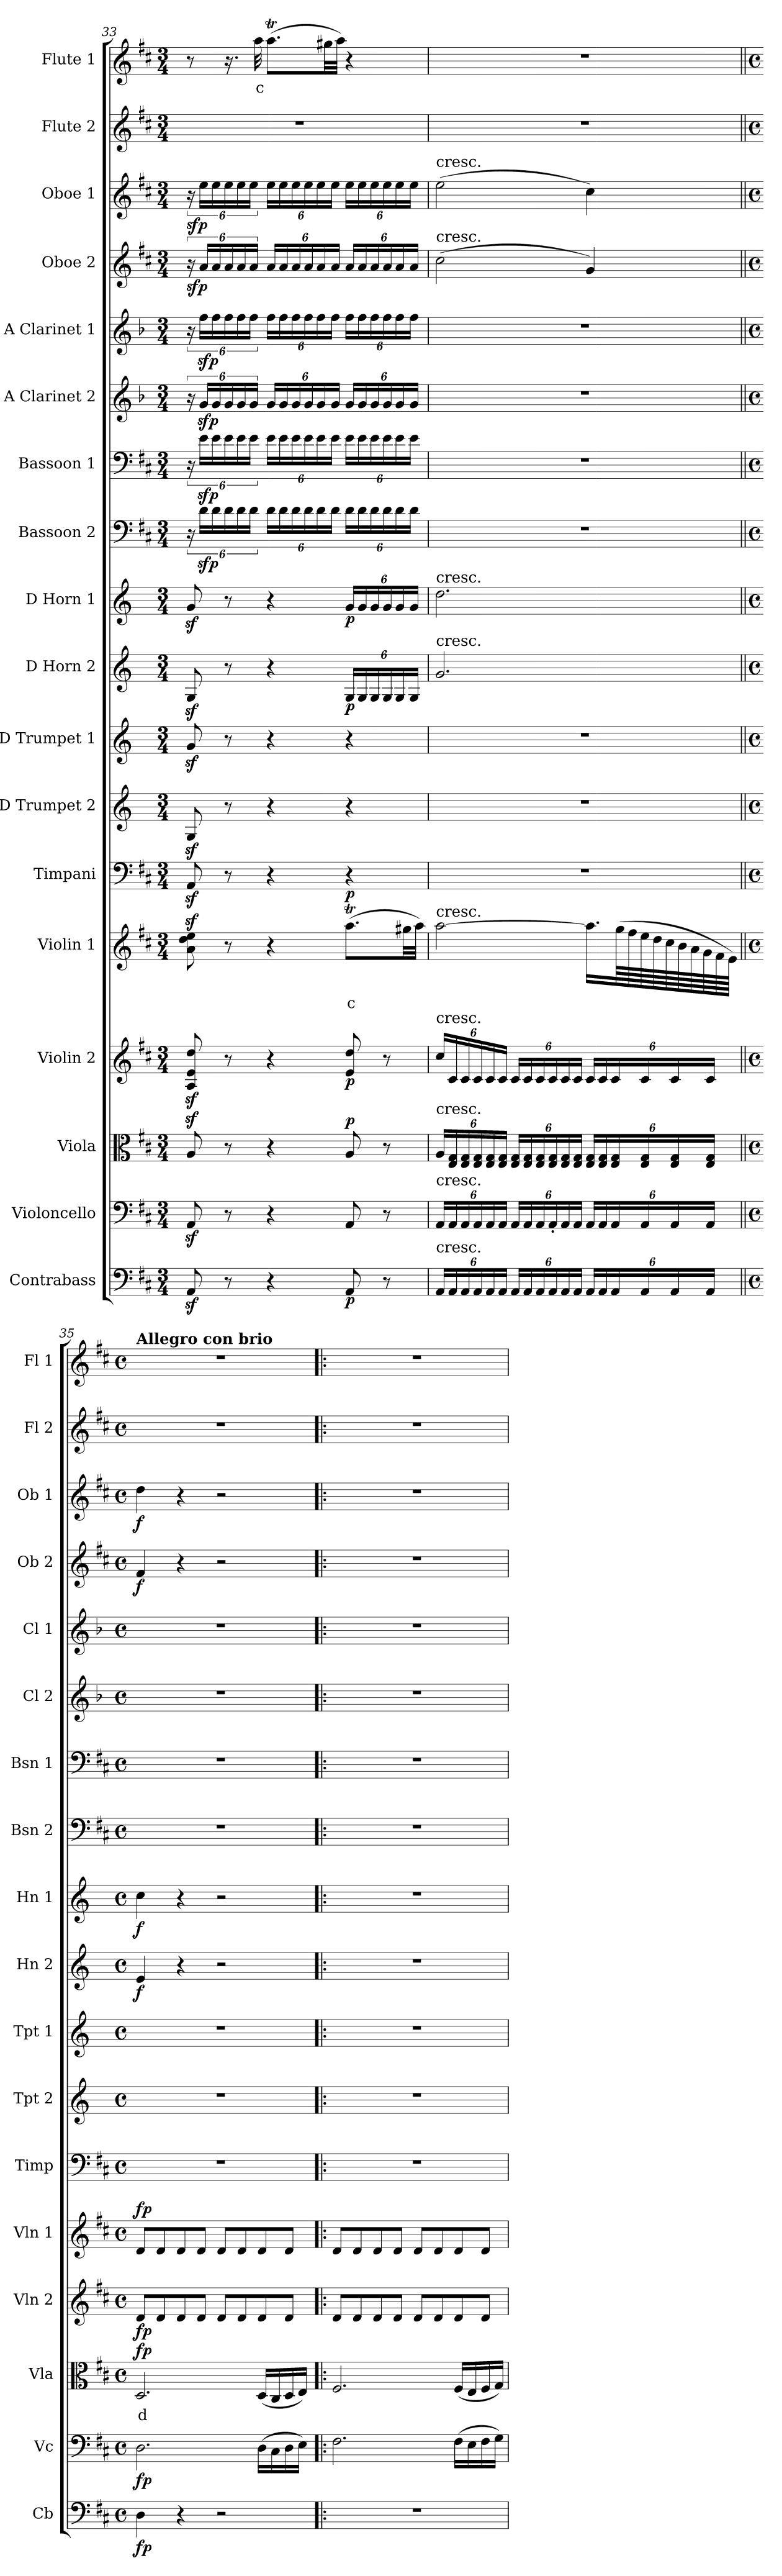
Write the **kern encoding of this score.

**kern	**dynam	**kern	**dynam	**kern	**text	**dynam	**kern	**dynam	**kern	**text	**dynam	**kern	**kern	**kern	**kern	**dynam	**kern	**dynam	**kern	**dynam	**kern	**dynam	**kern	**dynam	**kern	**dynam	**kern	**dynam	**kern	**dynam	**kern	**kern	**text
*part18	*part18	*part17	*part17	*part16	*part16	*part16	*part15	*part15	*part14	*part14	*part14	*part13	*part12	*part11	*part10	*part10	*part9	*part9	*part8	*part8	*part7	*part7	*part6	*part6	*part5	*part5	*part4	*part4	*part3	*part3	*part2	*part1	*part1
*staff18	*staff18	*staff17	*staff17	*staff16	*staff16	*staff16	*staff15	*staff15	*staff14	*staff14	*staff14	*staff13	*staff12	*staff11	*staff10	*staff10	*staff9	*staff9	*staff8	*staff8	*staff7	*staff7	*staff6	*staff6	*staff5	*staff5	*staff4	*staff4	*staff3	*staff3	*staff2	*staff1	*staff1
*I"Contrabass	*	*I"Violoncello	*	*I"Viola	*	*	*I"Violin 2	*	*I"Violin 1	*	*	*I"Timpani	*I"D Trumpet 2	*I"D Trumpet 1	*I"D Horn 2	*	*I"D Horn 1	*	*I"Bassoon 2	*	*I"Bassoon 1	*	*I"A Clarinet 2	*	*I"A Clarinet 1	*	*I"Oboe 2	*	*I"Oboe 1	*	*I"Flute 2	*I"Flute 1	*
*I'Cb	*	*I'Vc	*	*I'Vla	*	*	*I'Vln 2	*	*I'Vln 1	*	*	*I'Timp	*I'Tpt 2	*I'Tpt 1	*I'Hn 2	*	*I'Hn 1	*	*I'Bsn 2	*	*I'Bsn 1	*	*I'Cl 2	*	*I'Cl 1	*	*I'Ob 2	*	*I'Ob 1	*	*I'Fl 2	*I'Fl 1	*
*clefF4	*	*clefF4	*	*clefC3	*	*	*clefG2	*	*clefG2	*	*	*clefF4	*clefG2	*clefG2	*clefG2	*	*clefG2	*	*clefF4	*	*clefF4	*	*clefG2	*	*clefG2	*	*clefG2	*	*clefG2	*	*clefG2	*clefG2	*
*ITrd7c12	*	*	*	*	*	*	*	*	*	*	*	*	*ITrd-1c-2	*ITrd-1c-2	*ITrd6c10	*	*ITrd6c10	*	*	*	*	*	*ITrd2c3	*	*ITrd2c3	*	*	*	*	*	*	*	*
*k[f#c#]	*	*k[f#c#]	*	*k[f#c#]	*	*	*k[f#c#]	*	*k[f#c#]	*	*	*k[f#c#]	*k[f#c#]	*k[f#c#]	*k[f#c#]	*	*k[f#c#]	*	*k[f#c#]	*	*k[f#c#]	*	*k[f#c#]	*	*k[f#c#]	*	*k[f#c#]	*	*k[f#c#]	*	*k[f#c#]	*k[f#c#]	*
*M3/4	*	*M3/4	*	*M3/4	*	*	*M3/4	*	*M3/4	*	*	*M3/4	*M3/4	*M3/4	*M3/4	*	*M3/4	*	*M3/4	*	*M3/4	*	*M3/4	*	*M3/4	*	*M3/4	*	*M3/4	*	*M3/4	*M3/4	*
=33	=33	=33	=33	=33	=33	=33	=33	=33	=33	=33	=33	=33	=33	=33	=33	=33	=33	=33	=33	=33	=33	=33	=33	=33	=33	=33	=33	=33	=33	=33	=33	=33	=33
!	!	!	!	!	!	!	!	!	!	!	!	!	!	!	!	!	!	!	!	!	!	!	!	!	!	!	!	!LO:DY:b	!	!LO:DY:b	!	!	!
8AAAz</	.	8AAz</	.	8Az</	.	.	8A/z< 8e/z< 8dd/z<	.	8a\z< 8dd\z< 8ee\z<	.	.	8AAz</	8Az</	8az</	8AAz</	.	8Az</	.	24r	.	24r	.	24r	.	24r	.	24r	sfp	24r	sfp	2.r	8r	.
!	!	!	!	!	!	!	!	!	!	!	!	!	!	!	!	!	!	!	!	!LO:DY:b	!	!LO:DY:b	!	!LO:DY:b	!	!LO:DY:b	!	!	!	!	!	!	!
.	.	.	.	.	.	.	.	.	.	.	.	.	.	.	.	.	.	.	24d\LL	sfp	24e\LL	sfp	24e/LL	sfp	24dd\LL	sfp	24a/LL	.	24ee\LL	.	.	.	.
.	.	.	.	.	.	.	.	.	.	.	.	.	.	.	.	.	.	.	24d\	.	24e\	.	24e/	.	24dd\	.	24a/	.	24ee\	.	.	.	.
8r	.	8r	.	8r	.	.	8r	.	8r	.	.	8r	8r	8r	8r	.	8r	.	24d\	.	24e\	.	24e/	.	24dd\	.	24a/	.	24ee\	.	.	16.r	.
.	.	.	.	.	.	.	.	.	.	.	.	.	.	.	.	.	.	.	24d\	.	24e\	.	24e/	.	24dd\	.	24a/	.	24ee\	.	.	.	.
.	.	.	.	.	.	.	.	.	.	.	.	.	.	.	.	.	.	.	24d\JJ	.	24e\JJ	.	24e/JJ	.	24dd\JJ	.	24a/JJ	.	24ee\JJ	.	.	.	.
!	!	!	!	!	!	!	!	!	!	!	!	!	!	!	!	!	!	!	!	!	!	!	!	!	!	!	!	!	!	!	!	!	!LO:LY:b:color=#FF0000
.	.	.	.	.	.	.	.	.	.	.	.	.	.	.	.	.	.	.	.	.	.	.	.	.	.	.	.	.	.	.	.	32aa\	c
*	*	*	*	*	*	*	*	*	*	*	*	*	*	*	*	*	*	*	*Xbrackettup	*	*Xbrackettup	*	*Xbrackettup	*	*Xbrackettup	*	*Xbrackettup	*	*Xbrackettup	*	*	*	*
4r	.	4r	.	4r	.	.	4r	.	4r	.	.	4r	4r	4r	4r	.	4r	.	24d\LL	.	24e\LL	.	24e/LL	.	24dd\LL	.	24a/LL	.	24ee\LL	.	.	(8.aaT\L	.
.	.	.	.	.	.	.	.	.	.	.	.	.	.	.	.	.	.	.	24d\	.	24e\	.	24e/	.	24dd\	.	24a/	.	24ee\	.	.	.	.
.	.	.	.	.	.	.	.	.	.	.	.	.	.	.	.	.	.	.	24d\	.	24e\	.	24e/	.	24dd\	.	24a/	.	24ee\	.	.	.	.
.	.	.	.	.	.	.	.	.	.	.	.	.	.	.	.	.	.	.	24d\	.	24e\	.	24e/	.	24dd\	.	24a/	.	24ee\	.	.	.	.
.	.	.	.	.	.	.	.	.	.	.	.	.	.	.	.	.	.	.	24d\	.	24e\	.	24e/	.	24dd\	.	24a/	.	24ee\	.	.	.	.
.	.	.	.	.	.	.	.	.	.	.	.	.	.	.	.	.	.	.	.	.	.	.	.	.	.	.	.	.	.	.	.	32gg#X\LL	.
.	.	.	.	.	.	.	.	.	.	.	.	.	.	.	.	.	.	.	24d\JJ	.	24e\JJ	.	24e/JJ	.	24dd\JJ	.	24a/JJ	.	24ee\JJ	.	.	.	.
.	.	.	.	.	.	.	.	.	.	.	.	.	.	.	.	.	.	.	.	.	.	.	.	.	.	.	.	.	.	.	.	32aa\JJJ)	.
!	!	!	!	!	!	!	!	!	!	!LO:LY:b:color=#FF0000	!	!	!	!	!	!	!	!	!	!	!	!	!	!	!	!	!	!	!	!	!	!	!
*	*	*	*	*	*	*	*	*	*	*	*	*	*	*	*Xbrackettup	*	*Xbrackettup	*	*	*	*	*	*	*	*	*	*	*	*	*	*	*	*
!	!LO:DY:b	!	!	!	!	!LO:DY:b	!	!LO:DY:b	!	!	!LO:DY:b	!	!	!	!	!LO:DY:b	!	!LO:DY:b	!	!	!	!	!	!	!	!	!	!	!	!	!	!	!
8AAA/	p	8AA/	.	8A/	.	p	8e/ 8dd/	p	(8.aaT\L	c	p	4r	4r	4r	24AA/LL	p	24A/LL	p	24d\LL	.	24e\LL	.	24e/LL	.	24dd\LL	.	24a/LL	.	24ee\LL	.	.	4r	.
.	.	.	.	.	.	.	.	.	.	.	.	.	.	.	24AA/	.	24A/	.	24d\	.	24e\	.	24e/	.	24dd\	.	24a/	.	24ee\	.	.	.	.
.	.	.	.	.	.	.	.	.	.	.	.	.	.	.	24AA/	.	24A/	.	24d\	.	24e\	.	24e/	.	24dd\	.	24a/	.	24ee\	.	.	.	.
8r	.	8r	.	8r	.	.	8r	.	.	.	.	.	.	.	24AA/	.	24A/	.	24d\	.	24e\	.	24e/	.	24dd\	.	24a/	.	24ee\	.	.	.	.
.	.	.	.	.	.	.	.	.	.	.	.	.	.	.	24AA/	.	24A/	.	24d\	.	24e\	.	24e/	.	24dd\	.	24a/	.	24ee\	.	.	.	.
.	.	.	.	.	.	.	.	.	32gg#X\LL	.	.	.	.	.	.	.	.	.	.	.	.	.	.	.	.	.	.	.	.	.	.	.	.
.	.	.	.	.	.	.	.	.	.	.	.	.	.	.	24AA/JJ	.	24A/JJ	.	24d\JJ	.	24e\JJ	.	24e/JJ	.	24dd\JJ	.	24a/JJ	.	24ee\JJ	.	.	.	.
.	.	.	.	.	.	.	.	.	32aa\JJJ)	.	.	.	.	.	.	.	.	.	.	.	.	.	.	.	.	.	.	.	.	.	.	.	.
=34	=34	=34	=34	=34	=34	=34	=34	=34	=34	=34	=34	=34	=34	=34	=34	=34	=34	=34	=34	=34	=34	=34	=34	=34	=34	=34	=34	=34	=34	=34	=34	=34	=34
*Xbrackettup	*	*Xbrackettup	*	*Xbrackettup	*	*	*Xbrackettup	*	*	*	*	*	*	*	*	*	*	*	*	*	*	*	*	*	*	*	*	*	*	*	*	*	*
!	!	!	!	!	!	!	!	!	!	!	!	!	!	!	!	!	!	!	!	!	!	!	!	!	!	!	!	!	!LO:TX:a:t=cresc.	!	!	!	!
!	!	!	!	!	!	!	!	!	!	!	!	!	!	!	!	!	!	!	!	!	!	!	!	!	!	!	!LO:TX:a:t=cresc.	!	!	!	!	!	!
!	!	!	!	!	!	!	!	!	!	!	!	!	!	!	!	!	!LO:TX:a:t=cresc.	!	!	!	!	!	!	!	!	!	!	!	!	!	!	!	!
!	!	!	!	!	!	!	!	!	!	!	!	!	!	!	!LO:TX:a:t=cresc.	!	!	!	!	!	!	!	!	!	!	!	!	!	!	!	!	!	!
!	!	!	!	!	!	!	!	!	!LO:TX:a:t=cresc.	!	!	!	!	!	!	!	!	!	!	!	!	!	!	!	!	!	!	!	!	!	!	!	!
!	!	!	!	!	!	!	!LO:TX:a:t=cresc.	!	!	!	!	!	!	!	!	!	!	!	!	!	!	!	!	!	!	!	!	!	!	!	!	!	!
!	!	!	!	!LO:TX:a:t=cresc.	!	!	!	!	!	!	!	!	!	!	!	!	!	!	!	!	!	!	!	!	!	!	!	!	!	!	!	!	!
!	!	!LO:TX:a:t=cresc.	!	!	!	!	!	!	!	!	!	!	!	!	!	!	!	!	!	!	!	!	!	!	!	!	!	!	!	!	!	!	!
!LO:TX:a:t=cresc.	!	!	!	!	!	!	!	!	!	!	!	!	!	!	!	!	!	!	!	!	!	!	!	!	!	!	!	!	!	!	!	!	!
24AAA/LL	.	24AA/LL	.	24A/LL	.	.	24cc#/LL	.	[2aa\	.	.	2.r	2.r	2.r	2.A/	.	2.e\	.	2.r	.	2.r	.	2.r	.	2.r	.	(2cc#\	.	(2ee\	.	2.r	2.r	.
24AAA/	.	24AA/	.	24E/ 24G/	.	.	24c#/	.	.	.	.	.	.	.	.	.	.	.	.	.	.	.	.	.	.	.	.	.	.	.	.	.	.
24AAA/	.	24AA/	.	24E/ 24G/	.	.	24c#/	.	.	.	.	.	.	.	.	.	.	.	.	.	.	.	.	.	.	.	.	.	.	.	.	.	.
24AAA/	.	24AA/	.	24E/ 24G/	.	.	24c#/	.	.	.	.	.	.	.	.	.	.	.	.	.	.	.	.	.	.	.	.	.	.	.	.	.	.
24AAA/	.	24AA/	.	24E/ 24G/	.	.	24c#/	.	.	.	.	.	.	.	.	.	.	.	.	.	.	.	.	.	.	.	.	.	.	.	.	.	.
24AAA/JJ	.	24AA/JJ	.	24E/ 24G/JJ	.	.	24c#/JJ	.	.	.	.	.	.	.	.	.	.	.	.	.	.	.	.	.	.	.	.	.	.	.	.	.	.
24AAA/LL	.	24AA/LL	.	24E/ 24G/LL	.	.	24c#/LL	.	.	.	.	.	.	.	.	.	.	.	.	.	.	.	.	.	.	.	.	.	.	.	.	.	.
24AAA/	.	24AA/	.	24E/ 24G/	.	.	24c#/	.	.	.	.	.	.	.	.	.	.	.	.	.	.	.	.	.	.	.	.	.	.	.	.	.	.
24AAA/	.	24AA/	.	24E/ 24G/	.	.	24c#/	.	.	.	.	.	.	.	.	.	.	.	.	.	.	.	.	.	.	.	.	.	.	.	.	.	.
24AAA/	.	24AA'/	.	24E/ 24G/	.	.	24c#/	.	.	.	.	.	.	.	.	.	.	.	.	.	.	.	.	.	.	.	.	.	.	.	.	.	.
24AAA/	.	24AA/	.	24E/ 24G/	.	.	24c#/	.	.	.	.	.	.	.	.	.	.	.	.	.	.	.	.	.	.	.	.	.	.	.	.	.	.
24AAA/JJ	.	24AA/JJ	.	24E/ 24G/JJ	.	.	24c#/JJ	.	.	.	.	.	.	.	.	.	.	.	.	.	.	.	.	.	.	.	.	.	.	.	.	.	.
24AAA/LL	.	24AA/LL	.	24E/ 24G/LL	.	.	24c#/LL	.	16.aa\LL]	.	.	.	.	.	.	.	.	.	.	.	.	.	.	.	.	.	4g/)	.	4cc#\)	.	.	.	.
24AAA/	.	24AA/	.	24E/ 24G/	.	.	24c#/	.	.	.	.	.	.	.	.	.	.	.	.	.	.	.	.	.	.	.	.	.	.	.	.	.	.
24AAA/	.	24AA/	.	24E/ 24G/	.	.	24c#/	.	.	.	.	.	.	.	.	.	.	.	.	.	.	.	.	.	.	.	.	.	.	.	.	.	.
.	.	.	.	.	.	.	.	.	(64gg\LL	.	.	.	.	.	.	.	.	.	.	.	.	.	.	.	.	.	.	.	.	.	.	.	.
.	.	.	.	.	.	.	.	.	64ff#\	.	.	.	.	.	.	.	.	.	.	.	.	.	.	.	.	.	.	.	.	.	.	.	.
24AAA/	.	24AA/	.	24E/ 24G/	.	.	24c#/	.	64ee\	.	.	.	.	.	.	.	.	.	.	.	.	.	.	.	.	.	.	.	.	.	.	.	.
.	.	.	.	.	.	.	.	.	64dd\	.	.	.	.	.	.	.	.	.	.	.	.	.	.	.	.	.	.	.	.	.	.	.	.
.	.	.	.	.	.	.	.	.	64cc#\	.	.	.	.	.	.	.	.	.	.	.	.	.	.	.	.	.	.	.	.	.	.	.	.
24AAA/	.	24AA/	.	24E/ 24G/	.	.	24c#/	.	.	.	.	.	.	.	.	.	.	.	.	.	.	.	.	.	.	.	.	.	.	.	.	.	.
.	.	.	.	.	.	.	.	.	64b\	.	.	.	.	.	.	.	.	.	.	.	.	.	.	.	.	.	.	.	.	.	.	.	.
.	.	.	.	.	.	.	.	.	64a\	.	.	.	.	.	.	.	.	.	.	.	.	.	.	.	.	.	.	.	.	.	.	.	.
.	.	.	.	.	.	.	.	.	64g\	.	.	.	.	.	.	.	.	.	.	.	.	.	.	.	.	.	.	.	.	.	.	.	.
24AAA/JJ	.	24AA/JJ	.	24E/ 24G/JJ	.	.	24c#/JJ	.	.	.	.	.	.	.	.	.	.	.	.	.	.	.	.	.	.	.	.	.	.	.	.	.	.
.	.	.	.	.	.	.	.	.	64f#\	.	.	.	.	.	.	.	.	.	.	.	.	.	.	.	.	.	.	.	.	.	.	.	.
.	.	.	.	.	.	.	.	.	64e\JJJJ)	.	.	.	.	.	.	.	.	.	.	.	.	.	.	.	.	.	.	.	.	.	.	.	.
!!LO:PB:g=z
=35||	=35||	=35||	=35||	=35||	=35||	=35||	=35||	=35||	=35||	=35||	=35||	=35||	=35||	=35||	=35||	=35||	=35||	=35||	=35||	=35||	=35||	=35||	=35||	=35||	=35||	=35||	=35||	=35||	=35||	=35||	=35||	=35||	=35||
*M4/4	*	*M4/4	*	*M4/4	*	*	*M4/4	*	*M4/4	*	*	*M4/4	*M4/4	*M4/4	*M4/4	*	*M4/4	*	*M4/4	*	*M4/4	*	*M4/4	*	*M4/4	*	*M4/4	*	*M4/4	*	*M4/4	*M4/4	*
*met(c)	*	*met(c)	*	*met(c)	*	*	*met(c)	*	*met(c)	*	*	*met(c)	*met(c)	*met(c)	*met(c)	*	*met(c)	*	*met(c)	*	*met(c)	*	*met(c)	*	*met(c)	*	*met(c)	*	*met(c)	*	*met(c)	*met(c)	*
*	*	*	*	*	*	*	*	*	*	*	*	*	*	*	*	*	*	*	*	*	*	*	*	*	*	*	*	*	*	*	*	*MM200	*
!	!	!	!	!	!	!	!	!	!	!	!	!	!	!	!	!	!	!	!	!	!	!	!	!	!	!	!	!	!	!	!	!LO:TX:a:B:t=Allegro con brio	!
!	!LO:DY:b	!	!LO:DY:b	!	!LO:LY:b:color=#FF0000	!LO:DY:b	!	!LO:DY:b	!	!	!LO:DY:b	!	!	!	!	!LO:DY:b	!	!LO:DY:b	!	!	!	!	!	!	!	!	!	!LO:DY:b	!	!LO:DY:b	!	!	!
4DD\	fp	2.D\	fp	2.D/	d	fp	8d/L	fp	8d/L	.	fp	1r	1r	1r	4F#/	f	4d\	f	1r	.	1r	.	1r	.	1r	.	4f#/	f	4dd\	f	1r	1r	.
.	.	.	.	.	.	.	8d/	.	8d/	.	.	.	.	.	.	.	.	.	.	.	.	.	.	.	.	.	.	.	.	.	.	.	.
4r	.	.	.	.	.	.	8d/	.	8d/	.	.	.	.	.	4r	.	4r	.	.	.	.	.	.	.	.	.	4r	.	4r	.	.	.	.
.	.	.	.	.	.	.	8d/J	.	8d/J	.	.	.	.	.	.	.	.	.	.	.	.	.	.	.	.	.	.	.	.	.	.	.	.
2r	.	.	.	.	.	.	8d/L	.	8d/L	.	.	.	.	.	2r	.	2r	.	.	.	.	.	.	.	.	.	2r	.	2r	.	.	.	.
.	.	.	.	.	.	.	8d/	.	8d/	.	.	.	.	.	.	.	.	.	.	.	.	.	.	.	.	.	.	.	.	.	.	.	.
.	.	(16D\LL	.	(16D/LL	.	.	8d/	.	8d/	.	.	.	.	.	.	.	.	.	.	.	.	.	.	.	.	.	.	.	.	.	.	.	.
.	.	16C#\	.	16C#/	.	.	.	.	.	.	.	.	.	.	.	.	.	.	.	.	.	.	.	.	.	.	.	.	.	.	.	.	.
.	.	16D\	.	16D/	.	.	8d/J	.	8d/J	.	.	.	.	.	.	.	.	.	.	.	.	.	.	.	.	.	.	.	.	.	.	.	.
.	.	16E\JJ)	.	16E/JJ)	.	.	.	.	.	.	.	.	.	.	.	.	.	.	.	.	.	.	.	.	.	.	.	.	.	.	.	.	.
=36!|:	=36!|:	=36!|:	=36!|:	=36!|:	=36!|:	=36!|:	=36!|:	=36!|:	=36!|:	=36!|:	=36!|:	=36!|:	=36!|:	=36!|:	=36!|:	=36!|:	=36!|:	=36!|:	=36!|:	=36!|:	=36!|:	=36!|:	=36!|:	=36!|:	=36!|:	=36!|:	=36!|:	=36!|:	=36!|:	=36!|:	=36!|:	=36!|:	=36!|:
1r	.	2.F#\	.	2.F#/	.	.	8d/L	.	8d/L	.	.	1r	1r	1r	1r	.	1r	.	1r	.	1r	.	1r	.	1r	.	1r	.	1r	.	1r	1r	.
.	.	.	.	.	.	.	8d/	.	8d/	.	.	.	.	.	.	.	.	.	.	.	.	.	.	.	.	.	.	.	.	.	.	.	.
.	.	.	.	.	.	.	8d/	.	8d/	.	.	.	.	.	.	.	.	.	.	.	.	.	.	.	.	.	.	.	.	.	.	.	.
.	.	.	.	.	.	.	8d/J	.	8d/J	.	.	.	.	.	.	.	.	.	.	.	.	.	.	.	.	.	.	.	.	.	.	.	.
.	.	.	.	.	.	.	8d/L	.	8d/L	.	.	.	.	.	.	.	.	.	.	.	.	.	.	.	.	.	.	.	.	.	.	.	.
.	.	.	.	.	.	.	8d/	.	8d/	.	.	.	.	.	.	.	.	.	.	.	.	.	.	.	.	.	.	.	.	.	.	.	.
.	.	(16F#\LL	.	(16F#/LL	.	.	8d/	.	8d/	.	.	.	.	.	.	.	.	.	.	.	.	.	.	.	.	.	.	.	.	.	.	.	.
.	.	16E\	.	16E/	.	.	.	.	.	.	.	.	.	.	.	.	.	.	.	.	.	.	.	.	.	.	.	.	.	.	.	.	.
.	.	16F#\	.	16F#/	.	.	8d/J	.	8d/J	.	.	.	.	.	.	.	.	.	.	.	.	.	.	.	.	.	.	.	.	.	.	.	.
.	.	16G\JJ)	.	16G/JJ)	.	.	.	.	.	.	.	.	.	.	.	.	.	.	.	.	.	.	.	.	.	.	.	.	.	.	.	.	.
=	=	=	=	=	=	=	=	=	=	=	=	=	=	=	=	=	=	=	=	=	=	=	=	=	=	=	=	=	=	=	=	=	=
*-	*-	*-	*-	*-	*-	*-	*-	*-	*-	*-	*-	*-	*-	*-	*-	*-	*-	*-	*-	*-	*-	*-	*-	*-	*-	*-	*-	*-	*-	*-	*-	*-	*-
